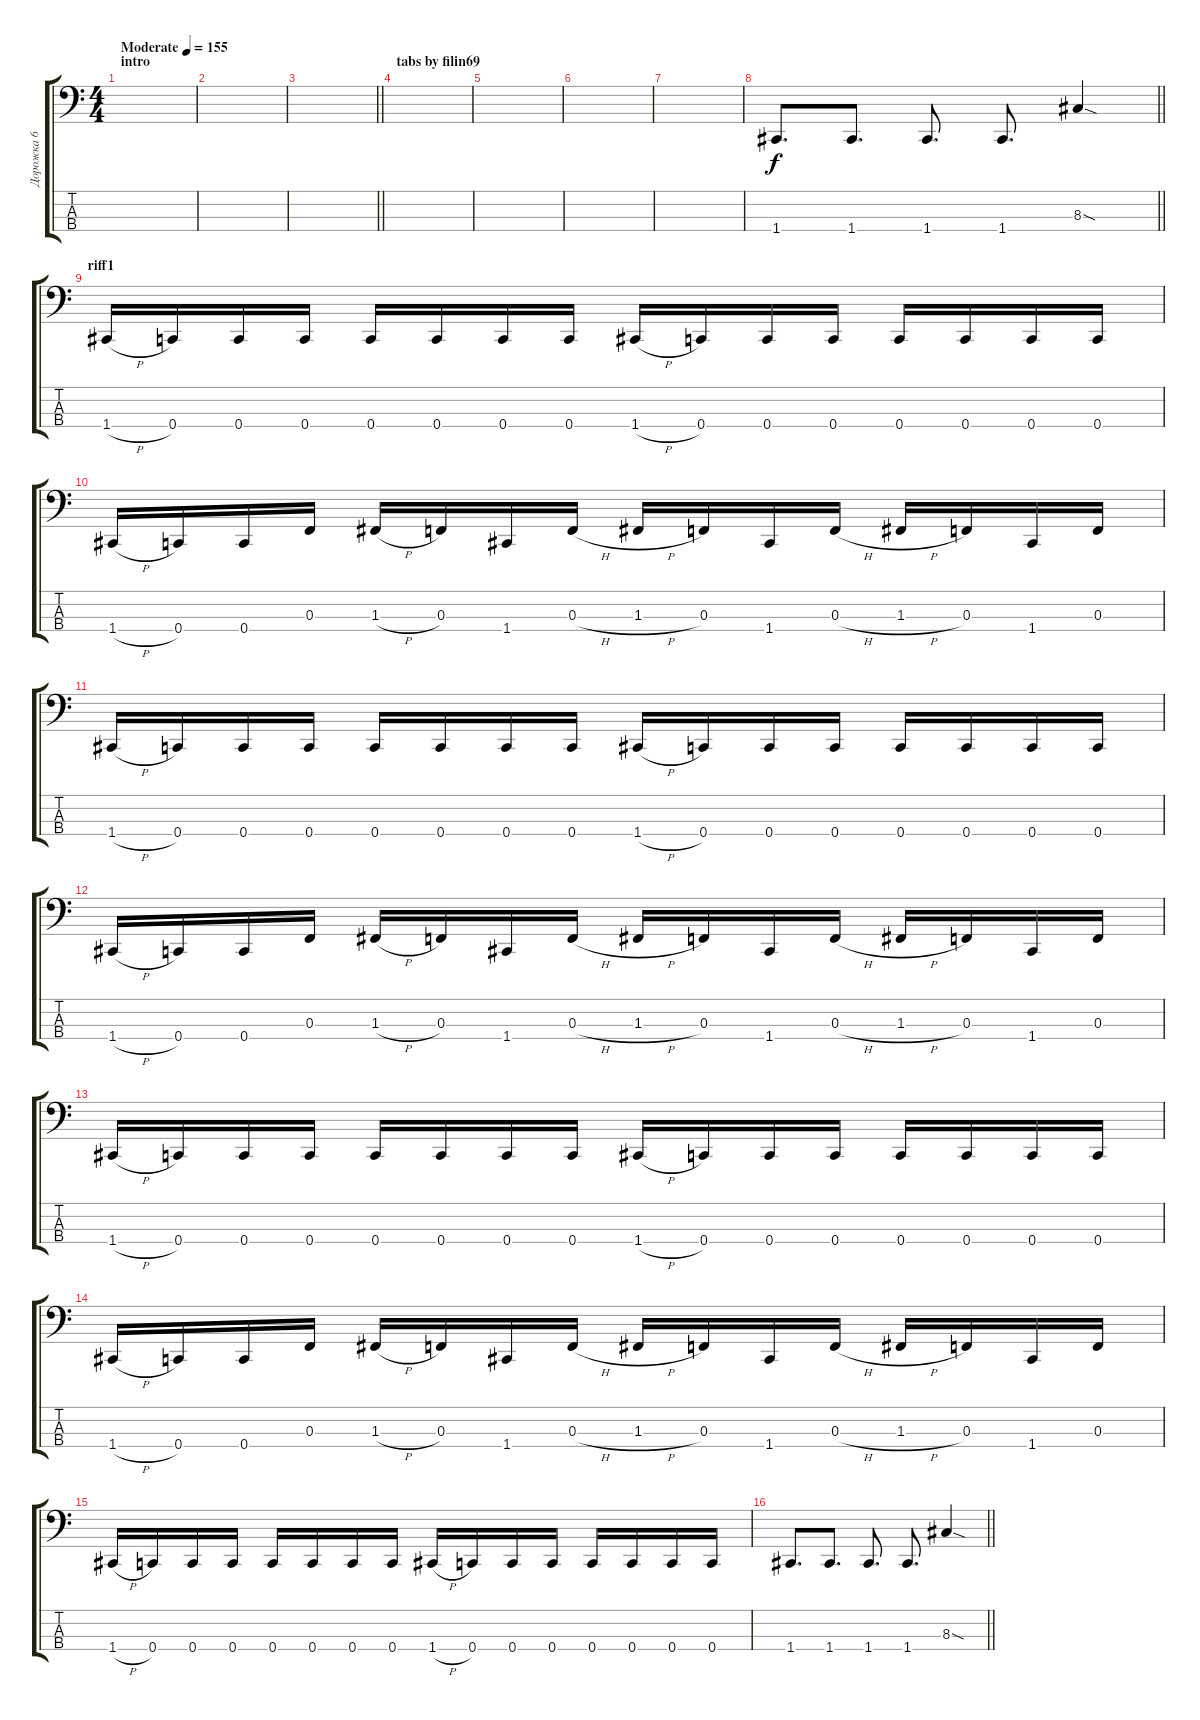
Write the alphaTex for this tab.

\track ("Дорожка 6" "Дорожка 6") {instrument electricbasspick}
\staff {score tabs}
\tuning (Eb2 Bb1 F1 C1) {hide}
\ts (4 4)
\section ("" "intro")
\tempo (155 "Moderate")
\clef f4
\ks c
|
|
\barLineRight lightlight
|
\section ("" "tabs by filin69")
|
|
|
|
\barLineRight lightlight
1.4.8{d} 1.4.8{d} 1.4.8{d} 1.4.8{d} 8.3{sod}.4 |
\section ("" "riff1")
1.4{h}.16 0.4.16 0.4.16 0.4.16 0.4.16 0.4.16 0.4.16 0.4.16 1.4{h}.16 0.4.16 0.4.16 0.4.16 0.4.16 0.4.16 0.4.16 0.4.16 |
1.4{h}.16 0.4.16 0.4.16 0.3.16 1.3{h}.16 0.3.16 1.4.16 0.3{h}.16 1.3{h}.16 0.3.16 1.4.16 0.3{h}.16 1.3{h}.16 0.3.16 1.4.16 0.3.16 |
1.4{h}.16 0.4.16 0.4.16 0.4.16 0.4.16 0.4.16 0.4.16 0.4.16 1.4{h}.16 0.4.16 0.4.16 0.4.16 0.4.16 0.4.16 0.4.16 0.4.16 |
1.4{h}.16 0.4.16 0.4.16 0.3.16 1.3{h}.16 0.3.16 1.4.16 0.3{h}.16 1.3{h}.16 0.3.16 1.4.16 0.3{h}.16 1.3{h}.16 0.3.16 1.4.16 0.3.16 |
1.4{h}.16 0.4.16 0.4.16 0.4.16 0.4.16 0.4.16 0.4.16 0.4.16 1.4{h}.16 0.4.16 0.4.16 0.4.16 0.4.16 0.4.16 0.4.16 0.4.16 |
1.4{h}.16 0.4.16 0.4.16 0.3.16 1.3{h}.16 0.3.16 1.4.16 0.3{h}.16 1.3{h}.16 0.3.16 1.4.16 0.3{h}.16 1.3{h}.16 0.3.16 1.4.16 0.3.16 |
1.4{h}.16 0.4.16 0.4.16 0.4.16 0.4.16 0.4.16 0.4.16 0.4.16 1.4{h}.16 0.4.16 0.4.16 0.4.16 0.4.16 0.4.16 0.4.16 0.4.16 |
\barLineRight lightlight
1.4.8{d} 1.4.8{d} 1.4.8{d} 1.4.8{d} 8.3{sod}.4
